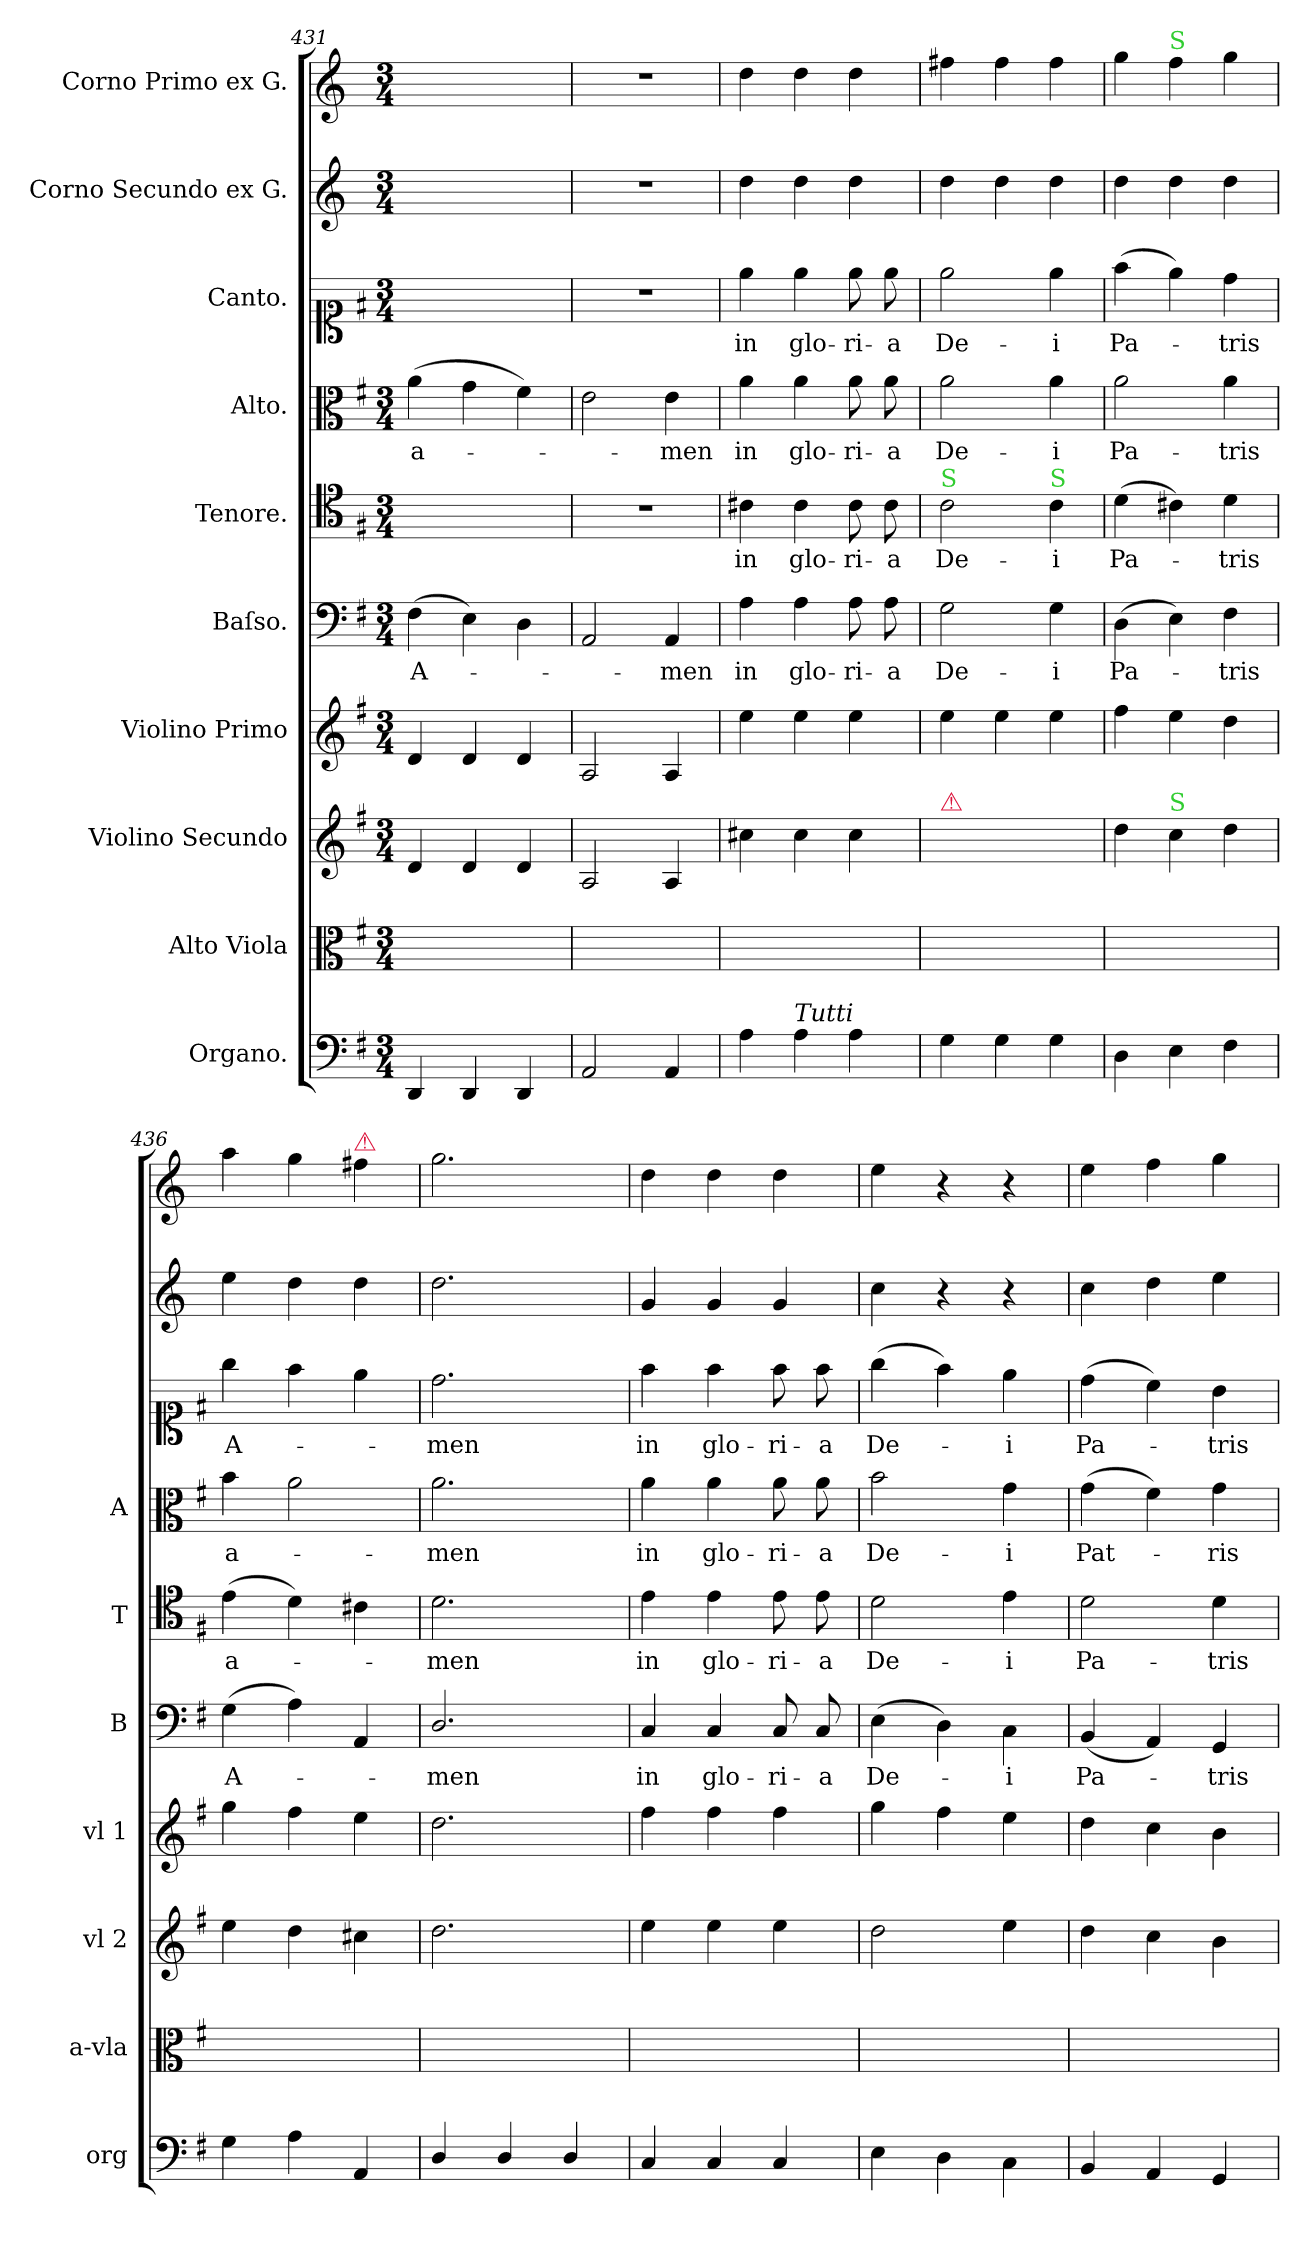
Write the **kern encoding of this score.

**kern	**kern	**kern	**kern	**kern	**text	**kern	**text	**kern	**text	**kern	**text	**kern	**kern
*part10	*part9	*part8	*part7	*part6	*part6	*part5	*part5	*part4	*part4	*part3	*part3	*part2	*part1
*staff10	*staff9	*staff8	*staff7	*staff6	*staff6	*staff5	*staff5	*staff4	*staff4	*staff3	*staff3	*staff2	*staff1
*I"Organo.	*I"Alto Viola	*I"Violino Secundo	*I"Violino Primo	*I"Baſso.	*	*I"Tenore.	*	*I"Alto.	*	*I"Canto.	*	*I"Corno Secundo ex G.	*I"Corno Primo ex G.
*I'org	*I'a-vla	*I'vl 2	*I'vl 1	*I'B	*	*I'T	*	*I'A	*	*	*	*	*
*clefF4	*clefC3	*clefG2	*clefG2	*clefF4	*	*clefC4	*	*clefC3	*	*clefC1	*	*clefG2	*clefG2
*	*	*	*	*	*	*	*	*	*	*	*	*ITrd3c5	*ITrd3c5
*k[f#]	*k[f#]	*k[f#]	*k[f#]	*k[f#]	*	*k[f#]	*	*k[f#]	*	*k[f#]	*	*k[f#]	*k[f#]
*G:	*G:	*G:	*G:	*G:	*	*G:	*	*G:	*	*G:	*	*G:	*G:
*M3/4	*M3/4	*M3/4	*M3/4	*M3/4	*	*M3/4	*	*M3/4	*	*M3/4	*	*M3/4	*M3/4
=431	=431	=431	=431	=431	=431	=431	=431	=431	=431	=431	=431	=431	=431
4DD/	2.ryy	4d/	4d/	(4F#\	A-	2.ryy	.	(4a\	a-	2.ryy	.	2.ryy	2.ryy
4DD/	.	4d/	4d/	4E\)	.	.	.	4g\	.	.	.	.	.
4DD/	.	4d/	4d/	4D\	.	.	.	4f#\)	.	.	.	.	.
=432	=432	=432	=432	=432	=432	=432	=432	=432	=432	=432	=432	=432	=432
!	!	!	!	!	!	!LO:N:vis=1	!	!	!	!	!	!LO:N:vis=1	!LO:N:vis=1
2AA/	2.ryy	2A/	2A/	2AA/	.	2.r	.	2e\	.	2.r	.	2.r	2.r
4AA/	.	4A/	4A/	4AA/	-men	.	.	4e\	-men	.	.	.	.
=433	=433	=433	=433	=433	=433	=433	=433	=433	=433	=433	=433	=433	=433
4A\	2.ryy	4cc#X\	4ee\	4A\	in	4c#X\	in	4a\	in	4ee\	in	4a\	4a\
!LO:TX:a:i:t=Tutti	!	!	!	!	!	!	!	!	!	!	!	!	!
4A\	.	4cc#\	4ee\	4A\	glo-	4c#\	glo-	4a\	glo-	4ee\	glo-	4a\	4a\
4A\	.	4cc#\	4ee\	8A\	-ri-	8c#\	-ri-	8a\	-ri-	8ee\	-ri-	4a\	4a\
.	.	.	.	8A\	-a	8c#\	-a	8a\	-a	8ee\	-a	.	.
=434	=434	=434	=434	=434	=434	=434	=434	=434	=434	=434	=434	=434	=434
!	!	!	!	!	!	!LO:TX:a:color=limegreen:t=S	!	!	!	!	!	!	!
!	!	!LO:TX:a:color=crimson:t=⚠	!	!	!	!	!	!	!	!	!	!	!
4G\	2.ryy	4cc#X\yy	4ee\	2G\	De-	2c\	De-	2a\	De-	2ee\	De-	4a\	4cc#X\
4G\	.	4cc#\yy	4ee\	.	.	.	.	.	.	.	.	4a\	4cc#\
!	!	!	!	!	!	!LO:TX:a:color=limegreen:t=S	!	!	!	!	!	!	!
4G\	.	4cc#\yy	4ee\	4G\	-i	4c\	-i	4a\	-i	4ee\	-i	4a\	4cc#\
=435	=435	=435	=435	=435	=435	=435	=435	=435	=435	=435	=435	=435	=435
4D\	2.ryy	4dd\	4ff#\	(4D\	Pa-	(4d\	Pa-	2a\	Pa-	(4ff#\	Pa-	4a\	4dd\
!	!	!	!	!	!	!	!	!	!	!	!	!	!LO:TX:a:color=limegreen:t=S
!	!	!LO:TX:a:color=limegreen:t=S	!	!	!	!	!	!	!	!	!	!	!
4E\	.	4cc\	4ee\	4E\)	.	4c#X\)	.	.	.	4ee\)	.	4a\	4cc\
4F#\	.	4dd\	4dd\	4F#\	-tris	4d\	-tris	4a\	-tris	4dd\	-tris	4a\	4dd\
=436	=436	=436	=436	=436	=436	=436	=436	=436	=436	=436	=436	=436	=436
4G\	2.ryy	4ee\	4gg\	(4G\	A-	(4e\	a-	4b\	a-	4gg\	A-	4b\	4ee\
4A\	.	4dd\	4ff#\	4A\)	.	4d\)	.	2a\	.	4ff#\	.	4a\	4dd\
!	!	!	!	!	!	!	!	!	!	!	!	!	!LO:TX:a:color=crimson:t=⚠
4AA/	.	4cc#X\	4ee\	4AA/	.	4c#X\	.	.	.	4ee\	.	4a\	4cc#X\
=437	=437	=437	=437	=437	=437	=437	=437	=437	=437	=437	=437	=437	=437
4D/	2.ryy	2.dd\	2.dd\	2.D/	-men	2.d\	-men	2.a\	-men	2.dd\	-men	2.a\	2.dd\
4D/	.	.	.	.	.	.	.	.	.	.	.	.	.
4D/	.	.	.	.	.	.	.	.	.	.	.	.	.
=438	=438	=438	=438	=438	=438	=438	=438	=438	=438	=438	=438	=438	=438
4C/	2.ryy	4ee\	4ff#\	4C/	in	4e\	in	4a\	in	4ff#\	in	4d/	4a\
4C/	.	4ee\	4ff#\	4C/	glo-	4e\	glo-	4a\	glo-	4ff#\	glo-	4d/	4a\
4C/	.	4ee\	4ff#\	8C/	-ri-	8e\	-ri-	8a\	-ri-	8ff#\	-ri-	4d/	4a\
.	.	.	.	8C/	-a	8e\	-a	8a\	-a	8ff#\	-a	.	.
=439	=439	=439	=439	=439	=439	=439	=439	=439	=439	=439	=439	=439	=439
4E\	2.ryy	2dd\	4gg\	(4E\	De-	2d\	De-	2b\	De-	(4gg\	De-	4g\	4b\
4D\	.	.	4ff#\	4D\)	.	.	.	.	.	4ff#\)	.	4r	4r
4C\	.	4ee\	4ee\	4C\	-i	4e\	-i	4g\	-i	4ee\	-i	4r	4r
=440	=440	=440	=440	=440	=440	=440	=440	=440	=440	=440	=440	=440	=440
4BB/	2.ryy	4dd\	4dd\	(4BB/	Pa-	2d\	Pa-	(4g\	Pat-	(4dd\	Pa-	4g\	4b\
4AA/	.	4cc\	4cc\	4AA/)	.	.	.	4f#\)	.	4cc\)	.	4a\	4cc\
4GG/	.	4b\	4b\	4GG/	-tris	4d\	-tris	4g\	-ris	4b\	-tris	4b\	4dd\
=	=	=	=	=	=	=	=	=	=	=	=	=	=
*-	*-	*-	*-	*-	*-	*-	*-	*-	*-	*-	*-	*-	*-
